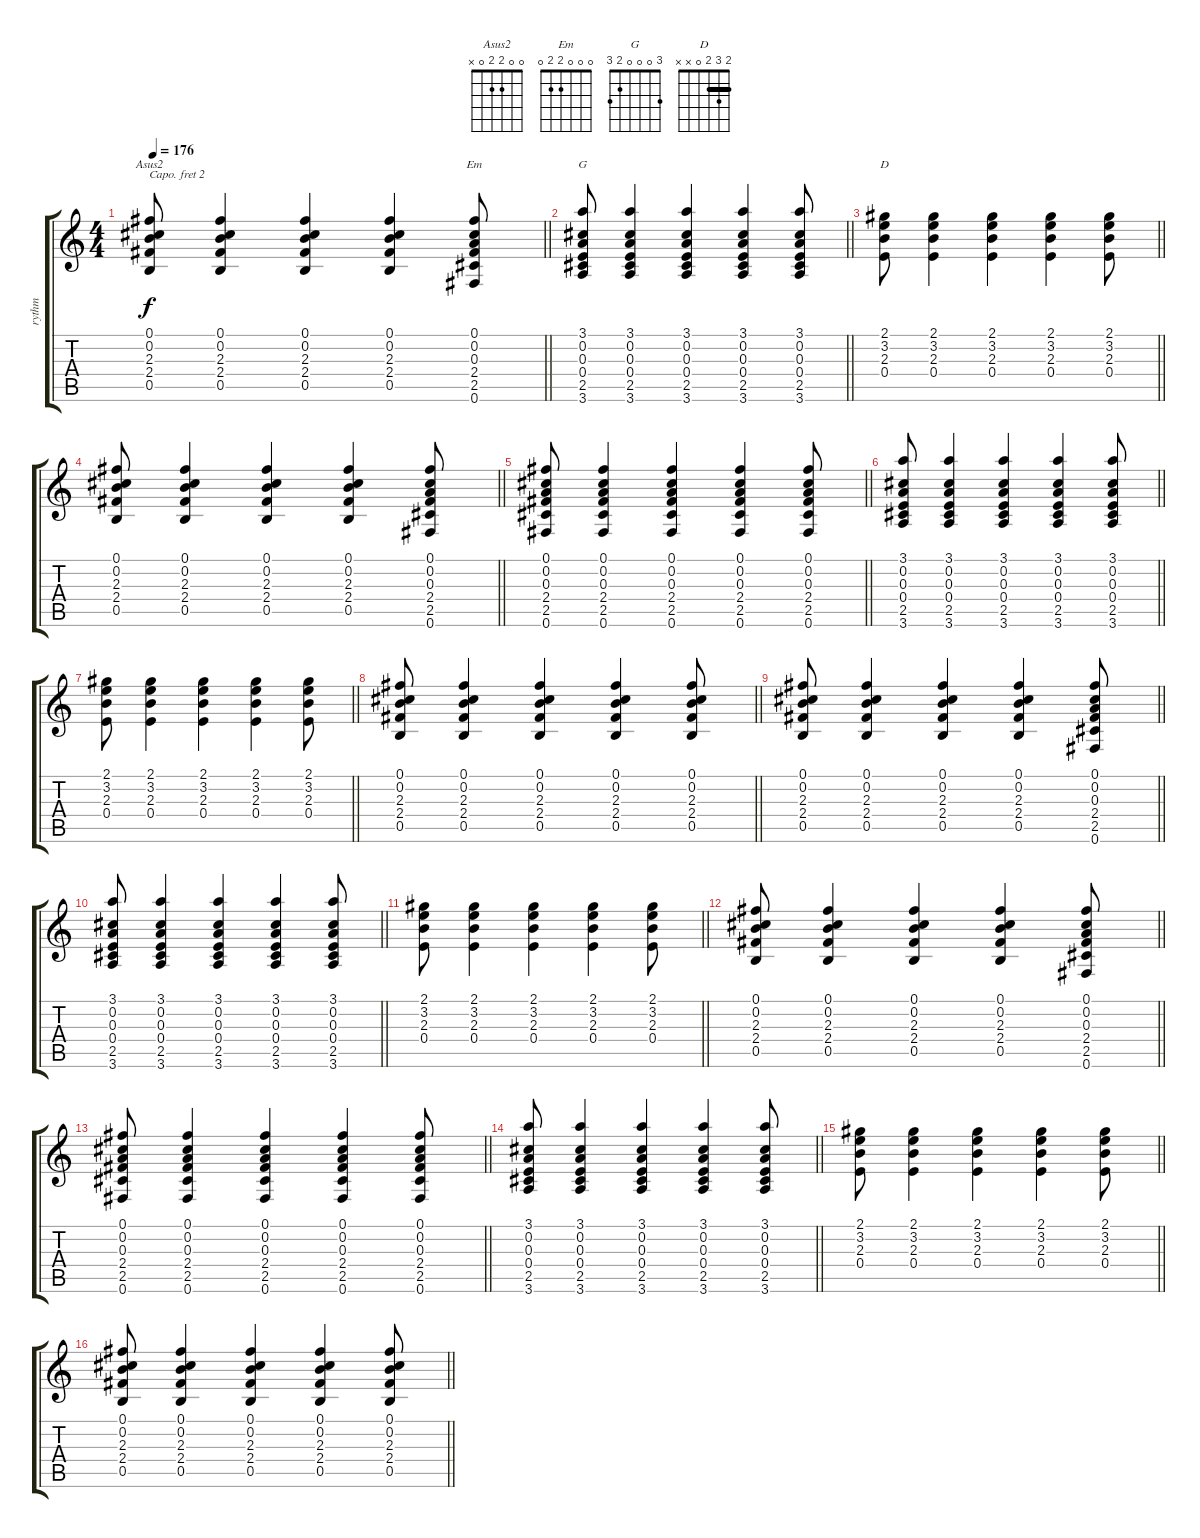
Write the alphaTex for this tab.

\track ("rythm" "rythm") {instrument acousticguitarsteel}
\staff {score tabs}
\capo 2
\tuning (E4 B3 G3 D3 A2 E2) {hide}
\chord ("Asus2" 0 0 2 2 0 x)
\chord ("Em" 0 0 0 2 2 0)
\chord ("G" 3 0 0 0 2 3)
\chord ("D" 2 3 2 0 x x) {barre 2}
\ts (4 4)
\tempo 176
\clef g2
\barLineRight lightlight
\ks c
(0.1 0.2 2.3 2.4 0.5).8{ch "Asus2" dy f} (0.1 0.2 2.3 2.4 0.5).4 (0.1 0.2 2.3 2.4 0.5).4 (0.1 0.2 2.3 2.4 0.5).4 (0.1 0.2 0.3 2.4 2.5 0.6).8{ch "Em"} |
\barLineRight lightlight
(3.1 0.2 0.3 0.4 2.5 3.6).8{ch "G"} (3.1 0.2 0.3 0.4 2.5 3.6).4 (3.1 0.2 0.3 0.4 2.5 3.6).4 (3.1 0.2 0.3 0.4 2.5 3.6).4 (3.1 0.2 0.3 0.4 2.5 3.6).8 |
\barLineRight lightlight
(2.1 3.2 2.3 0.4).8{ch "D"} (2.1 3.2 2.3 0.4).4 (2.1 3.2 2.3 0.4).4 (2.1 3.2 2.3 0.4).4 (2.1 3.2 2.3 0.4).8 |
\barLineRight lightlight
(0.1 0.2 2.3 2.4 0.5).8 (0.1 0.2 2.3 2.4 0.5).4 (0.1 0.2 2.3 2.4 0.5).4 (0.1 0.2 2.3 2.4 0.5).4 (0.1 0.2 0.3 2.4 2.5 0.6).8 |
\barLineRight lightlight
(0.1 0.2 0.3 2.4 2.5 0.6).8 (0.1 0.2 0.3 2.4 2.5 0.6).4 (0.1 0.2 0.3 2.4 2.5 0.6).4 (0.1 0.2 0.3 2.4 2.5 0.6).4 (0.1 0.2 0.3 2.4 2.5 0.6).8 |
\barLineRight lightlight
(3.1 0.2 0.3 0.4 2.5 3.6).8 (3.1 0.2 0.3 0.4 2.5 3.6).4 (3.1 0.2 0.3 0.4 2.5 3.6).4 (3.1 0.2 0.3 0.4 2.5 3.6).4 (3.1 0.2 0.3 0.4 2.5 3.6).8 |
\barLineRight lightlight
(2.1 3.2 2.3 0.4).8 (2.1 3.2 2.3 0.4).4 (2.1 3.2 2.3 0.4).4 (2.1 3.2 2.3 0.4).4 (2.1 3.2 2.3 0.4).8 |
\barLineRight lightlight
(0.1 0.2 2.3 2.4 0.5).8 (0.1 0.2 2.3 2.4 0.5).4 (0.1 0.2 2.3 2.4 0.5).4 (0.1 0.2 2.3 2.4 0.5).4 (0.1 0.2 2.3 2.4 0.5).8 |
\barLineRight lightlight
(0.1 0.2 2.3 2.4 0.5).8 (0.1 0.2 2.3 2.4 0.5).4 (0.1 0.2 2.3 2.4 0.5).4 (0.1 0.2 2.3 2.4 0.5).4 (0.1 0.2 0.3 2.4 2.5 0.6).8 |
\barLineRight lightlight
(3.1 0.2 0.3 0.4 2.5 3.6).8 (3.1 0.2 0.3 0.4 2.5 3.6).4 (3.1 0.2 0.3 0.4 2.5 3.6).4 (3.1 0.2 0.3 0.4 2.5 3.6).4 (3.1 0.2 0.3 0.4 2.5 3.6).8 |
\barLineRight lightlight
(2.1 3.2 2.3 0.4).8 (2.1 3.2 2.3 0.4).4 (2.1 3.2 2.3 0.4).4 (2.1 3.2 2.3 0.4).4 (2.1 3.2 2.3 0.4).8 |
\barLineRight lightlight
(0.1 0.2 2.3 2.4 0.5).8 (0.1 0.2 2.3 2.4 0.5).4 (0.1 0.2 2.3 2.4 0.5).4 (0.1 0.2 2.3 2.4 0.5).4 (0.1 0.2 0.3 2.4 2.5 0.6).8 |
\barLineRight lightlight
(0.1 0.2 0.3 2.4 2.5 0.6).8 (0.1 0.2 0.3 2.4 2.5 0.6).4 (0.1 0.2 0.3 2.4 2.5 0.6).4 (0.1 0.2 0.3 2.4 2.5 0.6).4 (0.1 0.2 0.3 2.4 2.5 0.6).8 |
\barLineRight lightlight
(3.1 0.2 0.3 0.4 2.5 3.6).8 (3.1 0.2 0.3 0.4 2.5 3.6).4 (3.1 0.2 0.3 0.4 2.5 3.6).4 (3.1 0.2 0.3 0.4 2.5 3.6).4 (3.1 0.2 0.3 0.4 2.5 3.6).8 |
\barLineRight lightlight
(2.1 3.2 2.3 0.4).8 (2.1 3.2 2.3 0.4).4 (2.1 3.2 2.3 0.4).4 (2.1 3.2 2.3 0.4).4 (2.1 3.2 2.3 0.4).8 |
\barLineRight lightlight
(0.1 0.2 2.3 2.4 0.5).8 (0.1 0.2 2.3 2.4 0.5).4 (0.1 0.2 2.3 2.4 0.5).4 (0.1 0.2 2.3 2.4 0.5).4 (0.1 0.2 2.3 2.4 0.5).8
